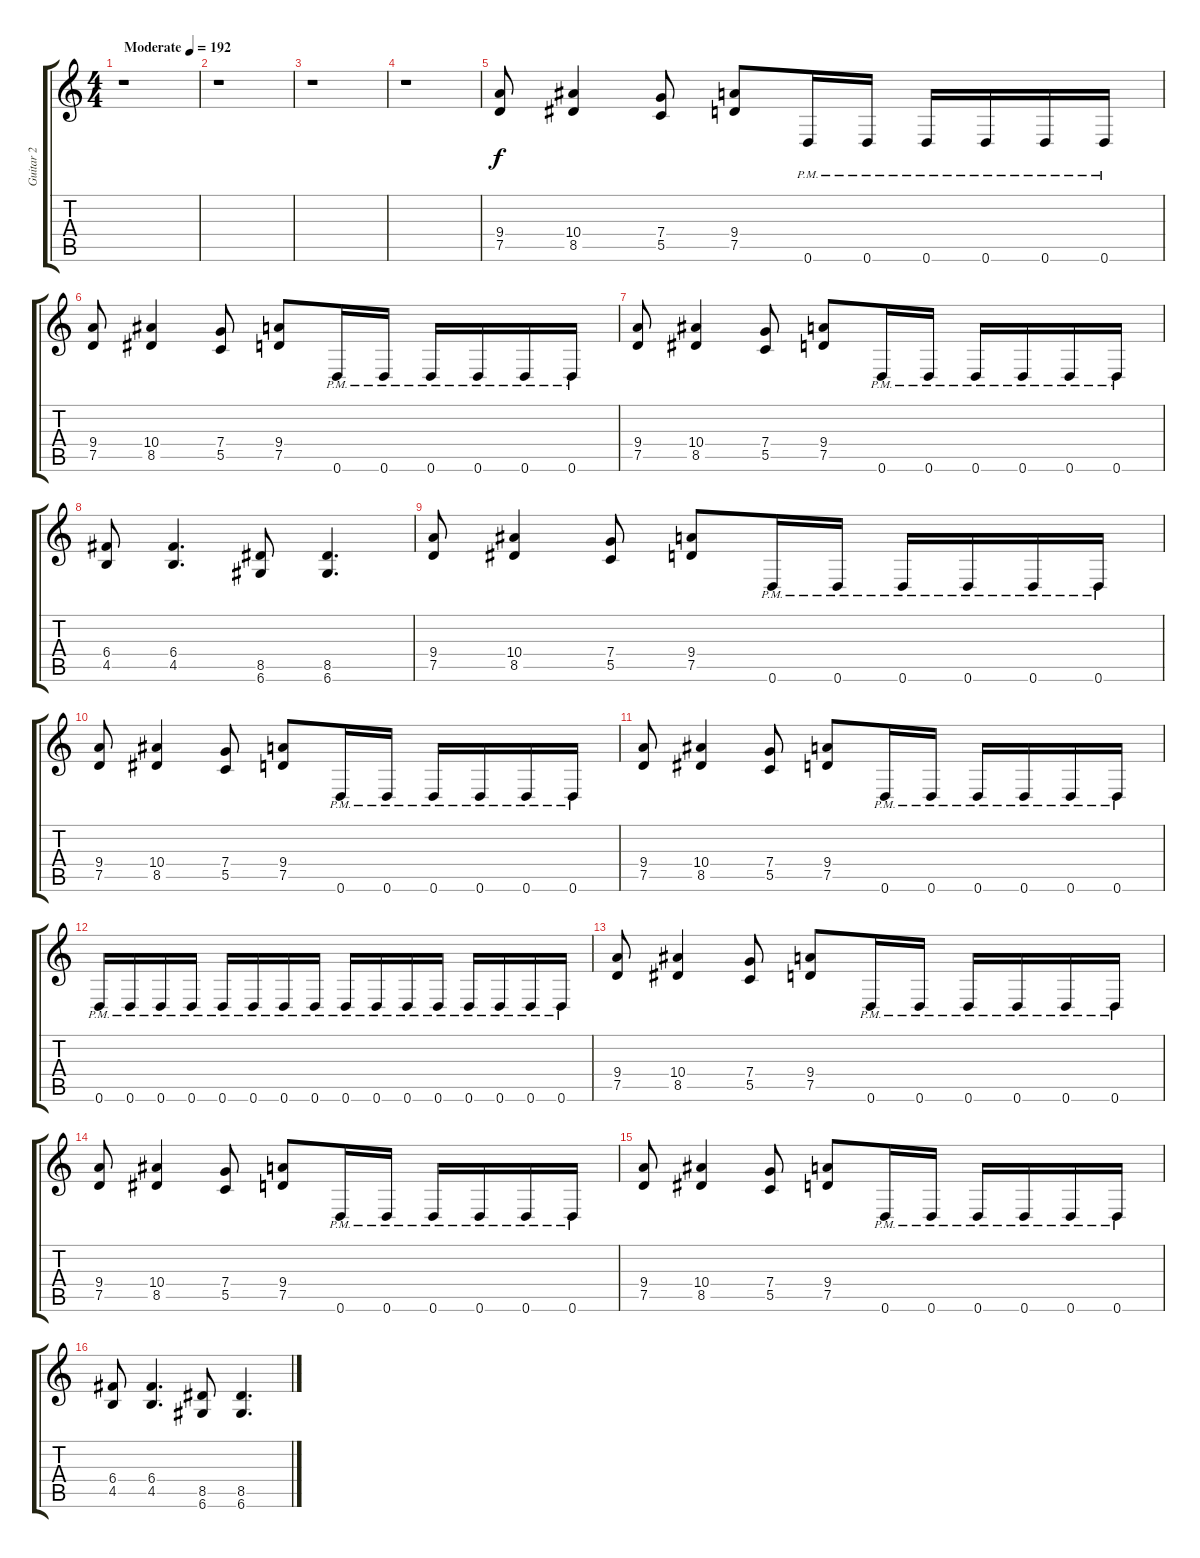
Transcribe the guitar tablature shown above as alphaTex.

\track ("Guitar 2" "Guitar 2") {instrument distortionguitar}
\staff {score tabs}
\tuning (D4 A3 F3 C3 G2 D2) {hide}
\ts (4 4)
\tempo (192 "Moderate")
\clef g2
\ks c
r.1{dy f instrument distortionguitar} |
r.1 |
r.1 |
r.1 |
(9.4 7.5).8 (10.4 8.5).4 (7.4 5.5).8 (9.4 7.5).8 0.6{pm}.16 0.6{pm}.16 0.6{pm}.16 0.6{pm}.16 0.6{pm}.16 0.6{pm}.16 |
(9.4 7.5).8 (10.4 8.5).4 (7.4 5.5).8 (9.4 7.5).8 0.6{pm}.16 0.6{pm}.16 0.6{pm}.16 0.6{pm}.16 0.6{pm}.16 0.6{pm}.16 |
(9.4 7.5).8 (10.4 8.5).4 (7.4 5.5).8 (9.4 7.5).8 0.6{pm}.16 0.6{pm}.16 0.6{pm}.16 0.6{pm}.16 0.6{pm}.16 0.6{pm}.16 |
(6.4 4.5).8 (6.4 4.5).4{d} (8.5 6.6).8 (8.5 6.6).4{d} |
(9.4 7.5).8 (10.4 8.5).4 (7.4 5.5).8 (9.4 7.5).8 0.6{pm}.16 0.6{pm}.16 0.6{pm}.16 0.6{pm}.16 0.6{pm}.16 0.6{pm}.16 |
(9.4 7.5).8 (10.4 8.5).4 (7.4 5.5).8 (9.4 7.5).8 0.6{pm}.16 0.6{pm}.16 0.6{pm}.16 0.6{pm}.16 0.6{pm}.16 0.6{pm}.16 |
(9.4 7.5).8 (10.4 8.5).4 (7.4 5.5).8 (9.4 7.5).8 0.6{pm}.16 0.6{pm}.16 0.6{pm}.16 0.6{pm}.16 0.6{pm}.16 0.6{pm}.16 |
0.6{pm}.16 0.6{pm}.16 0.6{pm}.16 0.6{pm}.16 0.6{pm}.16 0.6{pm}.16 0.6{pm}.16 0.6{pm}.16 0.6{pm}.16 0.6{pm}.16 0.6{pm}.16 0.6{pm}.16 0.6{pm}.16 0.6{pm}.16 0.6{pm}.16 0.6{pm}.16 |
(9.4 7.5).8 (10.4 8.5).4 (7.4 5.5).8 (9.4 7.5).8 0.6{pm}.16 0.6{pm}.16 0.6{pm}.16 0.6{pm}.16 0.6{pm}.16 0.6{pm}.16 |
(9.4 7.5).8 (10.4 8.5).4 (7.4 5.5).8 (9.4 7.5).8 0.6{pm}.16 0.6{pm}.16 0.6{pm}.16 0.6{pm}.16 0.6{pm}.16 0.6{pm}.16 |
(9.4 7.5).8 (10.4 8.5).4 (7.4 5.5).8 (9.4 7.5).8 0.6{pm}.16 0.6{pm}.16 0.6{pm}.16 0.6{pm}.16 0.6{pm}.16 0.6{pm}.16 |
(6.4 4.5).8 (6.4 4.5).4{d} (8.5 6.6).8 (8.5 6.6).4{d}
